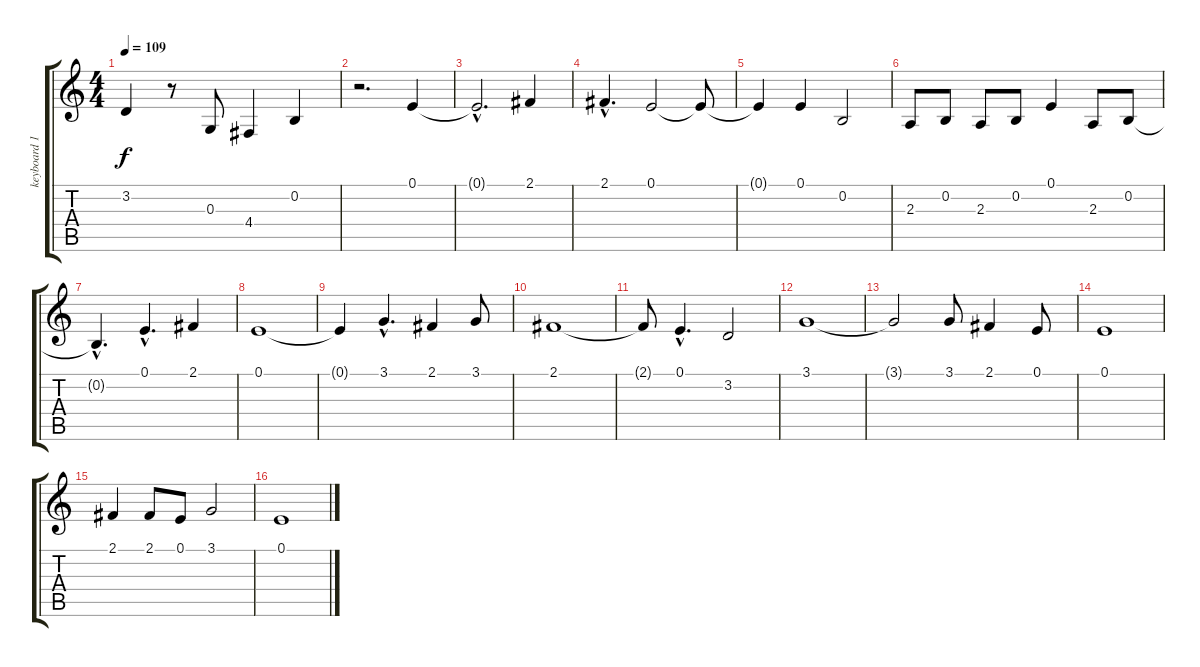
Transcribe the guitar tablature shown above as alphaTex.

\track ("keyboard 1" "keyboard 1") {instrument seashore}
\staff {score tabs}
\tuning (E4 B3 G3 D3 A2 E2) {hide}
\ts (4 4)
\tempo 109
\clef g2
\ks c
3.2{t}.4{dy f} r.8 0.3.8 4.4.4 0.2.4 |
r.2{d} 0.1.4 |
0.1{hac t}.2{d} 2.1.4 |
2.1{hac}.4{d} 0.1.2 0.1{t}.8 |
0.1{t}.4 0.1.4 0.2.2 |
2.3.8 0.2.8 2.3.8 0.2.8 0.1.4 2.3.8 0.2.8 |
0.2{hac t}.4{d} 0.1{hac}.4{d} 2.1.4 |
0.1.1 |
0.1{t}.4 3.1{hac}.4{d} 2.1.4 3.1.8 |
2.1.1 |
2.1{t}.8 0.1{hac}.4{d} 3.2.2 |
3.1.1 |
3.1{t}.2 3.1.8 2.1.4 0.1.8 |
0.1.1 |
2.1.4 2.1.8 0.1.8 3.1.2 |
0.1.1
